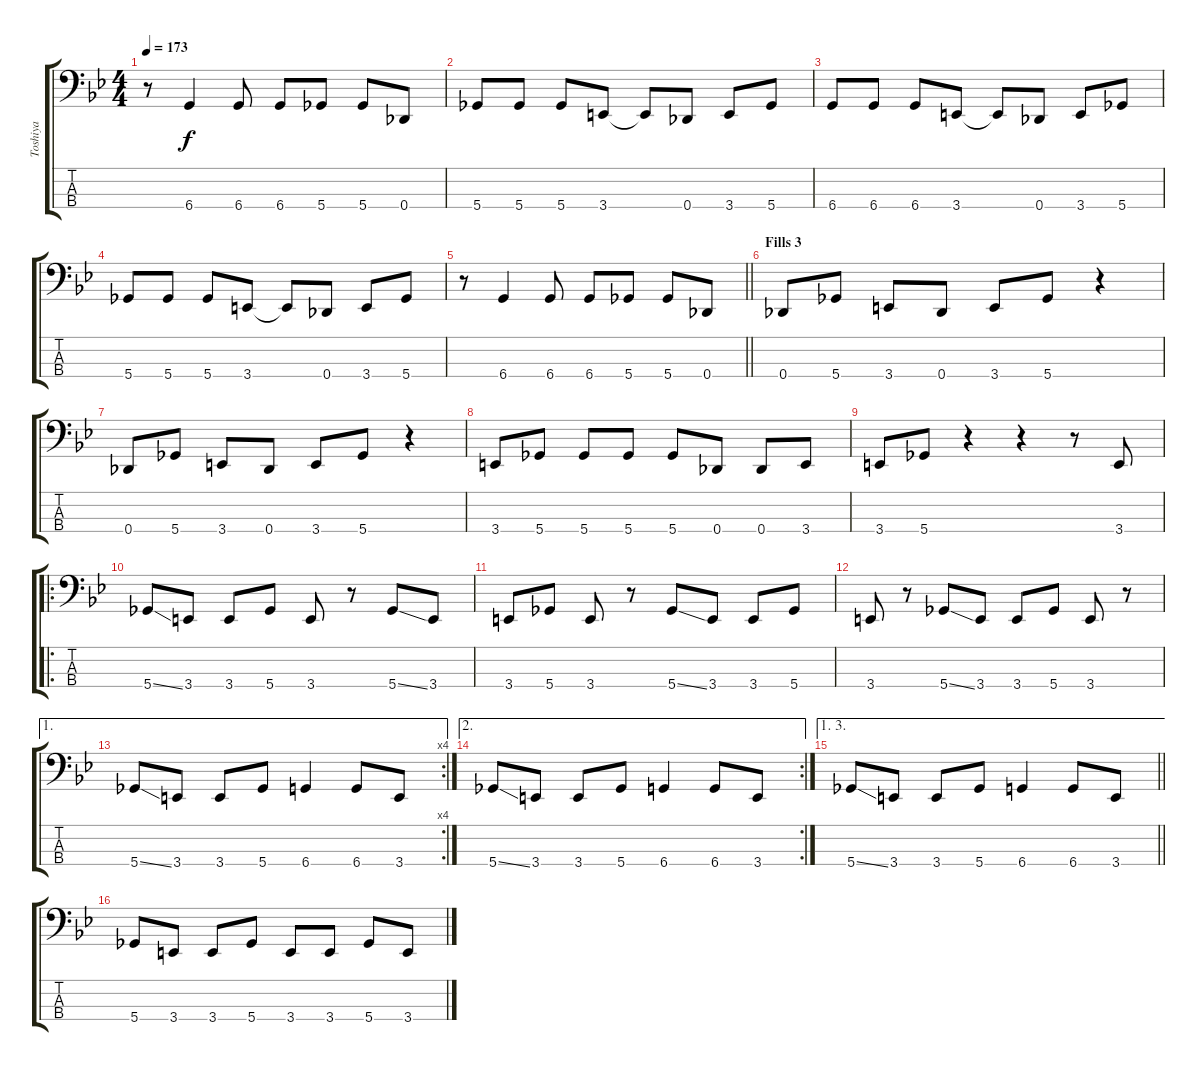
\track ("Toshiya" "Toshiya") {instrument electricbasspick}
\staff {score tabs}
\tuning (E2 B1 Gb1 Db1) {hide}
\ts (4 4)
\tempo 173
\clef f4
\ks bb
r.8{dy f} 6.4.4 6.4.8 6.4.8 5.4.8 5.4.8 0.4.8 |
5.4.8 5.4.8 5.4.8 3.4.8 3.4{t}.8 0.4.8 3.4.8 5.4.8 |
6.4.8 6.4.8 6.4.8 3.4.8 3.4{t}.8 0.4.8 3.4.8 5.4.8 |
5.4.8 5.4.8 5.4.8 3.4.8 3.4{t}.8 0.4.8 3.4.8 5.4.8 |
\barLineRight lightlight
r.8 6.4.4 6.4.8 6.4.8 5.4.8 5.4.8 0.4.8 |
\section ("" "Fills 3")
0.4.8 5.4.8 3.4.8 0.4.8 3.4.8 5.4.8 r.4 |
0.4.8 5.4.8 3.4.8 0.4.8 3.4.8 5.4.8 r.4 |
3.4.8 5.4.8 5.4.8 5.4.8 5.4.8 0.4.8 0.4.8 3.4.8 |
3.4.8 5.4.8 r.4 r.4 r.8 3.4.8 |
\ro
5.4{ss}.8 3.4.8 3.4.8 5.4.8 3.4.8 r.8 5.4{ss}.8 3.4.8 |
3.4.8 5.4.8 3.4.8 r.8 5.4{ss}.8 3.4.8 3.4.8 5.4.8 |
3.4.8 r.8 5.4{ss}.8 3.4.8 3.4.8 5.4.8 3.4.8 r.8 |
\ae 1
\rc 4
5.4{ss}.8 3.4.8 3.4.8 5.4.8 6.4.4 6.4.8 3.4.8 |
\ae 2
\rc 2
5.4{ss}.8 3.4.8 3.4.8 5.4.8 6.4.4 6.4.8 3.4.8 |
\ae (1 3)
\barLineRight lightlight
5.4{ss}.8 3.4.8 3.4.8 5.4.8 6.4.4 6.4.8 3.4.8 |
5.4.8 3.4.8 3.4.8 5.4.8 3.4.8 3.4.8 5.4.8 3.4.8
